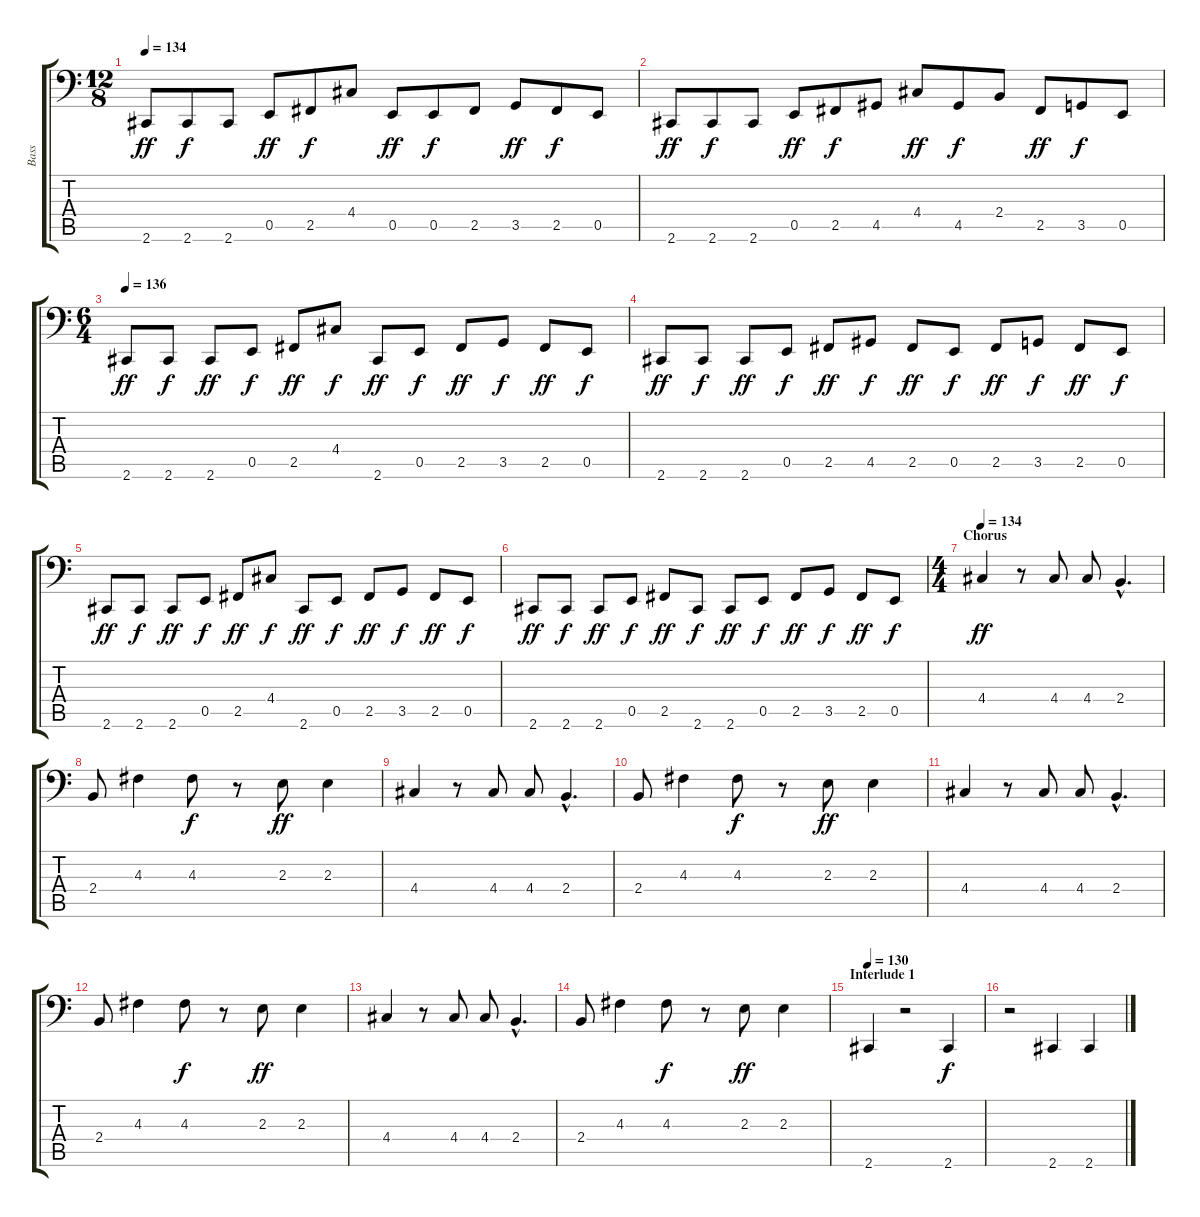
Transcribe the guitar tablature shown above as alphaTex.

\track ("Bass" "Bass") {instrument electricbassfinger}
\staff {score tabs}
\tuning (C3 G2 D2 A1 E1 B0) {hide}
\ts (12 8)
\tempo 134
\clef f4
\ks c
2.6.8{dy ff} 2.6.8{dy f} 2.6.8 0.5.8{dy ff} 2.5.8{dy f} 4.4.8 0.5.8{dy ff} 0.5.8{dy f} 2.5.8 3.5.8{dy ff} 2.5.8{dy f} 0.5.8 |
2.6.8{dy ff} 2.6.8{dy f} 2.6.8 0.5.8{dy ff} 2.5.8{dy f} 4.5.8 4.4.8{dy ff} 4.5.8{dy f} 2.4.8 2.5.8{dy ff} 3.5.8{dy f} 0.5.8 |
\ts (6 4)
\tempo 136
2.6.8{dy ff} 2.6.8{dy f} 2.6.8{dy ff} 0.5.8{dy f} 2.5.8{dy ff} 4.4.8{dy f} 2.6.8{dy ff} 0.5.8{dy f} 2.5.8{dy ff} 3.5.8{dy f} 2.5.8{dy ff} 0.5.8{dy f} |
2.6.8{dy ff} 2.6.8{dy f} 2.6.8{dy ff} 0.5.8{dy f} 2.5.8{dy ff} 4.5.8{dy f} 2.5.8{dy ff} 0.5.8{dy f} 2.5.8{dy ff} 3.5.8{dy f} 2.5.8{dy ff} 0.5.8{dy f} |
2.6.8{dy ff} 2.6.8{dy f} 2.6.8{dy ff} 0.5.8{dy f} 2.5.8{dy ff} 4.4.8{dy f} 2.6.8{dy ff} 0.5.8{dy f} 2.5.8{dy ff} 3.5.8{dy f} 2.5.8{dy ff} 0.5.8{dy f} |
2.6.8{dy ff} 2.6.8{dy f} 2.6.8{dy ff} 0.5.8{dy f} 2.5.8{dy ff} 2.6.8{dy f} 2.6.8{dy ff} 0.5.8{dy f} 2.5.8{dy ff} 3.5.8{dy f} 2.5.8{dy ff} 0.5.8{dy f} |
\ts (4 4)
\section ("" "Chorus")
\tempo 134
4.4.4{dy ff} r.8 4.4.8 4.4.8 2.4{hac}.4{d} |
2.4.8 4.3.4 4.3.8{dy f} r.8 2.3.8{dy ff} 2.3.4 |
4.4.4 r.8 4.4.8 4.4.8 2.4{hac}.4{d} |
2.4.8 4.3.4 4.3.8{dy f} r.8 2.3.8{dy ff} 2.3.4 |
4.4.4 r.8 4.4.8 4.4.8 2.4{hac}.4{d} |
2.4.8 4.3.4 4.3.8{dy f} r.8 2.3.8{dy ff} 2.3.4 |
4.4.4 r.8 4.4.8 4.4.8 2.4{hac}.4{d} |
2.4.8 4.3.4 4.3.8{dy f} r.8 2.3.8{dy ff} 2.3.4 |
\section ("" "Interlude 1")
\tempo 130
2.6.4 r.2 2.6.4{dy f} |
r.2 2.6.4 2.6.4
